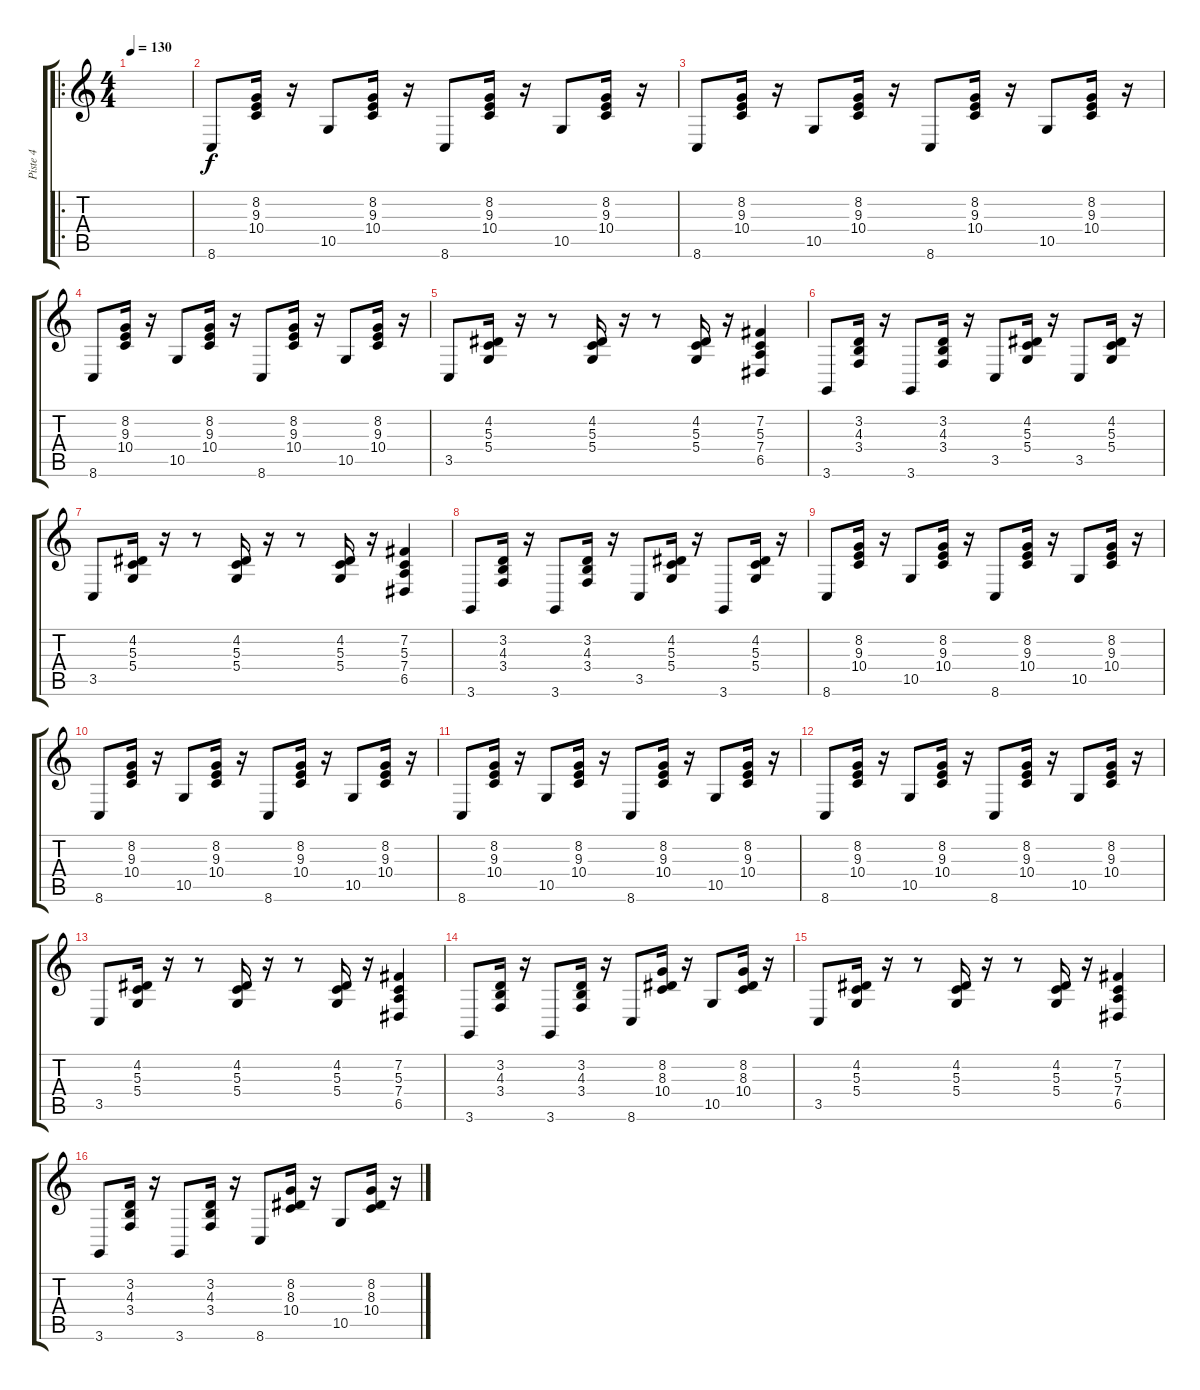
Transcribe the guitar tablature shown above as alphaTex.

\track ("Piste 4" "Piste 4") {instrument brightacousticpiano}
\staff {score tabs}
\tuning (E4 B3 G3 D3 A2 E2) {hide}
\ro
\ts (4 4)
\tempo 130
\clef g2
\ks c
|
8.6.8 (8.2 9.3 10.4).16 r.16 10.5.8 (8.2 9.3 10.4).16 r.16 8.6.8 (8.2 9.3 10.4).16 r.16 10.5.8 (8.2 9.3 10.4).16 r.16 |
8.6.8 (8.2 9.3 10.4).16 r.16 10.5.8 (8.2 9.3 10.4).16 r.16 8.6.8 (8.2 9.3 10.4).16 r.16 10.5.8 (8.2 9.3 10.4).16 r.16 |
8.6.8 (8.2 9.3 10.4).16 r.16 10.5.8 (8.2 9.3 10.4).16 r.16 8.6.8 (8.2 9.3 10.4).16 r.16 10.5.8 (8.2 9.3 10.4).16 r.16 |
3.5.8 (4.2 5.3 5.4).16 r.16 r.8 (4.2 5.3 5.4).16 r.16 r.8 (4.2 5.3 5.4).16 r.16 (7.2 5.3 7.4 6.5).4 |
3.6.8 (3.2 4.3 3.4).16 r.16 3.6.8 (3.2 4.3 3.4).16 r.16 3.5.8 (4.2 5.3 5.4).16 r.16 3.5.8 (4.2 5.3 5.4).16 r.16 |
3.5.8 (4.2 5.3 5.4).16 r.16 r.8 (4.2 5.3 5.4).16 r.16 r.8 (4.2 5.3 5.4).16 r.16 (7.2 5.3 7.4 6.5).4 |
3.6.8 (3.2 4.3 3.4).16 r.16 3.6.8 (3.2 4.3 3.4).16 r.16 3.5.8 (4.2 5.3 5.4).16 r.16 3.6.8 (4.2 5.3 5.4).16 r.16 |
8.6.8 (8.2 9.3 10.4).16 r.16 10.5.8 (8.2 9.3 10.4).16 r.16 8.6.8 (8.2 9.3 10.4).16 r.16 10.5.8 (8.2 9.3 10.4).16 r.16 |
8.6.8 (8.2 9.3 10.4).16 r.16 10.5.8 (8.2 9.3 10.4).16 r.16 8.6.8 (8.2 9.3 10.4).16 r.16 10.5.8 (8.2 9.3 10.4).16 r.16 |
8.6.8 (8.2 9.3 10.4).16 r.16 10.5.8 (8.2 9.3 10.4).16 r.16 8.6.8 (8.2 9.3 10.4).16 r.16 10.5.8 (8.2 9.3 10.4).16 r.16 |
8.6.8 (8.2 9.3 10.4).16 r.16 10.5.8 (8.2 9.3 10.4).16 r.16 8.6.8 (8.2 9.3 10.4).16 r.16 10.5.8 (8.2 9.3 10.4).16 r.16 |
3.5.8 (4.2 5.3 5.4).16 r.16 r.8 (4.2 5.3 5.4).16 r.16 r.8 (4.2 5.3 5.4).16 r.16 (7.2 5.3 7.4 6.5).4 |
3.6.8 (3.2 4.3 3.4).16 r.16 3.6.8 (3.2 4.3 3.4).16 r.16 8.6.8 (8.2 8.3 10.4).16 r.16 10.5.8 (8.2 8.3 10.4).16 r.16 |
3.5.8 (4.2 5.3 5.4).16 r.16 r.8 (4.2 5.3 5.4).16 r.16 r.8 (4.2 5.3 5.4).16 r.16 (7.2 5.3 7.4 6.5).4 |
3.6.8 (3.2 4.3 3.4).16 r.16 3.6.8 (3.2 4.3 3.4).16 r.16 8.6.8 (8.2 8.3 10.4).16 r.16 10.5.8 (8.2 8.3 10.4).16 r.16
